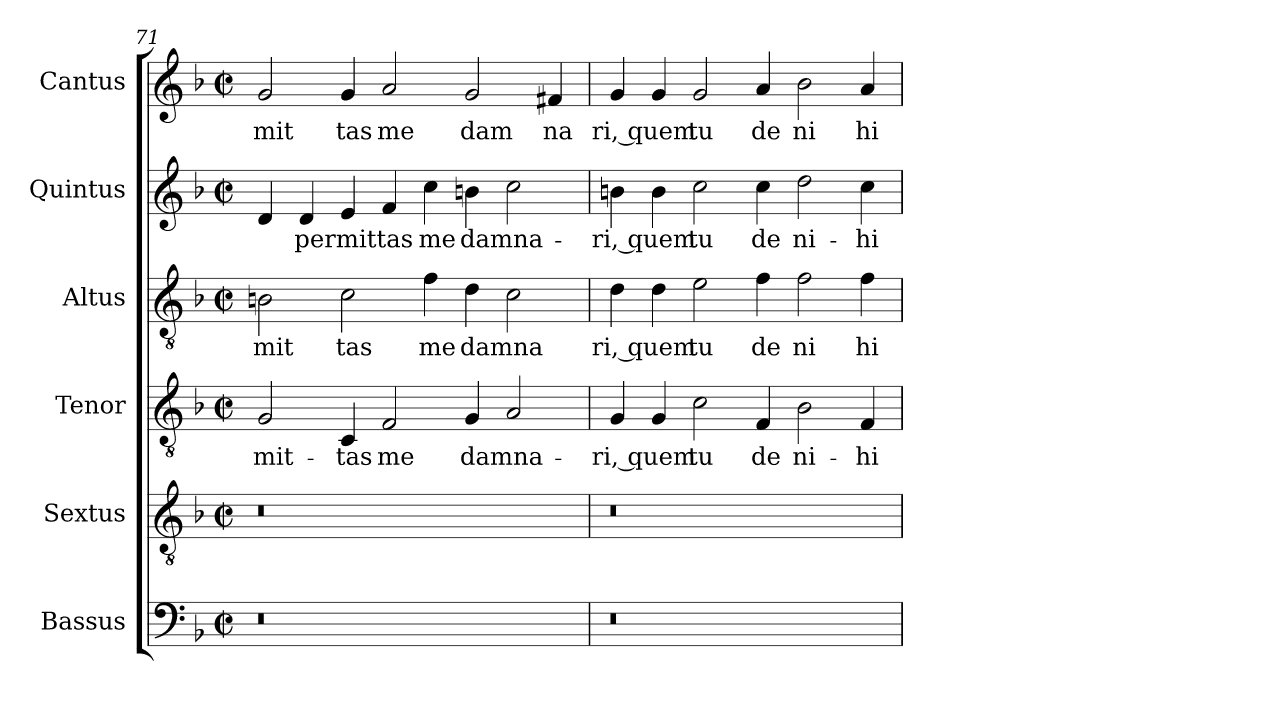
**kern	**kern	**kern	**text	**kern	**text	**kern	**text	**kern	**text
*part6	*part5	*part4	*part4	*part3	*part3	*part2	*part2	*part1	*part1
*staff6	*staff5	*staff4	*staff4	*staff3	*staff3	*staff2	*staff2	*staff1	*staff1
*I"Bassus	*I"Sextus	*I"Tenor	*	*I"Altus	*	*I"Quintus	*	*I"Cantus	*
*clefF4	*clefGv2	*clefGv2	*	*clefGv2	*	*clefG2	*	*clefG2	*
*k[b-]	*k[b-]	*k[b-]	*	*k[b-]	*	*k[b-]	*	*k[b-]	*
*F:	*F:	*F:	*	*F:	*	*F:	*	*F:	*
*M2/2	*M2/2	*M2/2	*	*M2/2	*	*M2/2	*	*M2/2	*
*met(c|)	*met(c|)	*met(c|)	*	*met(c|)	*	*met(c|)	*	*met(c|)	*
=71	=71	=71	=71	=71	=71	=71	=71	=71	=71
!	!	!	!LO:LY:b:cj	!	!LO:LY:b:cj	!	!	!	!LO:LY:b:cj
0r	0r	2G/	-mit-	2Bn\	mit	4d/	.	2g/	mit
!	!	!	!	!	!	!	!LO:LY:b	!	!
.	.	.	.	.	.	4d/	permittas	.	.
!	!	!	!LO:LY:b:cj	!	!LO:LY:b:cj	!	!	!	!LO:LY:b:cj
.	.	4C/	-tas	2c\	tas	4e/	.	4g/	tas
!	!	!	!LO:LY:b:cj	!	!	!	!	!	!LO:LY:b:cj
.	.	2F/	me	.	.	4f/	.	2a/	me
!	!	!	!	!	!LO:LY:b:cj	!	!LO:LY:b:cj	!	!
.	.	.	.	4f\	me	4cc\	me	.	.
!	!	!	!LO:LY:b:cj	!	!LO:LY:b:cj	!	!LO:LY:b:cj	!	!LO:LY:b:cj
.	.	4G/	damna-	4d\	damna	4bn\	damna-	2g/	dam
.	.	2A/	.	2c\	.	2cc\	.	.	.
!	!	!	!	!	!	!	!	!	!LO:LY:b:cj
.	.	.	.	.	.	.	.	4f#X/	na
=72	=72	=72	=72	=72	=72	=72	=72	=72	=72
!	!	!	!LO:LY:b:cj	!	!LO:LY:b:cj	!	!LO:LY:b:cj	!	!LO:LY:b:cj
0r	0r	4G/	-ri, quem	4d\	ri, quem	4bn\	-ri, quem	4g/	ri, quem
.	.	4G/	.	4d\	.	4b\	.	4g/	.
!	!	!	!LO:LY:b:cj	!	!LO:LY:b:cj	!	!LO:LY:b:cj	!	!LO:LY:b:cj
.	.	2c\	tu	2e\	tu	2cc\	tu	2g/	tu
!	!	!	!LO:LY:b:cj	!	!LO:LY:b:cj	!	!LO:LY:b:cj	!	!LO:LY:b:cj
.	.	4F/	de	4f\	de	4cc\	de	4a/	de
!	!	!	!LO:LY:b:cj	!	!LO:LY:b:cj	!	!LO:LY:b:cj	!	!LO:LY:b:cj
.	.	2B-\	ni-	2f\	ni	2dd\	ni-	2b-\	ni
!	!	!	!LO:LY:b:cj	!	!LO:LY:b:cj	!	!LO:LY:b:cj	!	!LO:LY:b:cj
.	.	4F/	-hi-	4f\	hi	4cc\	-hi-	4a/	hi
=	=	=	=	=	=	=	=	=	=
*-	*-	*-	*-	*-	*-	*-	*-	*-	*-
